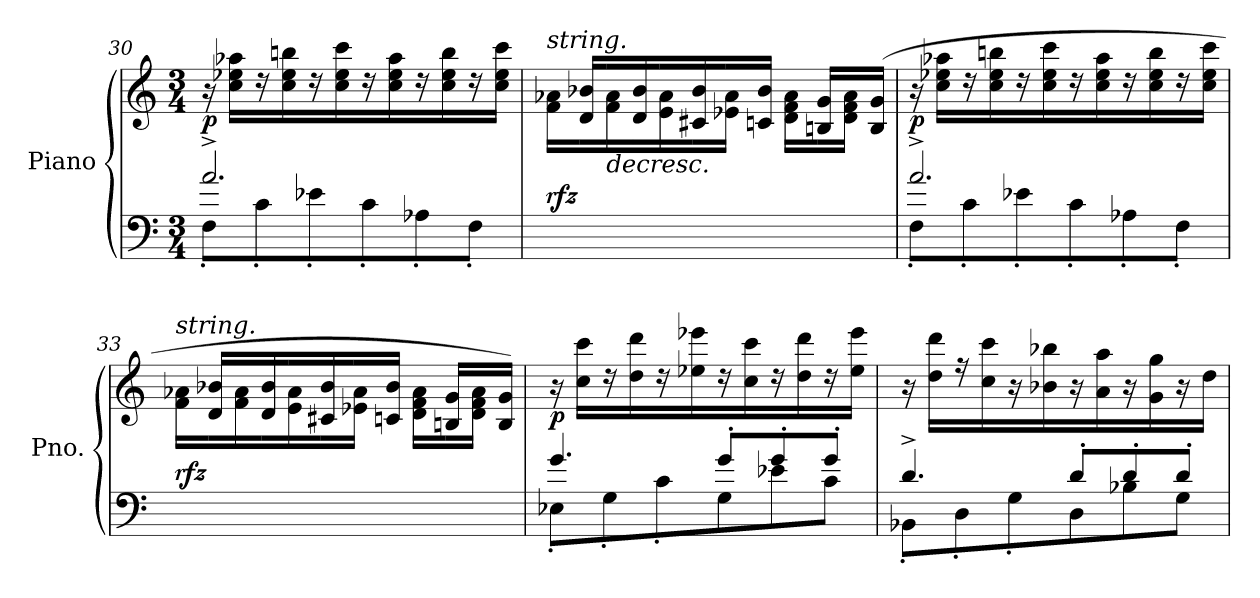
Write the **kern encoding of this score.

**kern	**kern	**dynam
*part1	*part1	*part1
*staff2	*staff1	*staff1/2
*I"Piano	*	*
*I'Pno.	*	*
!!LO:PB:g=z
*clefF4	*clefG2	*
*k[]	*k[]	*
*M3/4	*M3/4	*
=30	=30	=30
*^	*	*
!	!	!	!LO:DY:b
2.a^/	8F'\L	16r	p
.	.	16cc\ 16ee-X\ 16aa-X\LL	.
.	8c'\	16rdd	.
.	.	16cc\ 16ee-\ 16bbn\	.
.	8e-X'\	16rdd	.
.	.	16cc\ 16ee-\ 16ccc\	.
.	8c'\	16rdd	.
.	.	16cc\ 16ee-\ 16aa-\	.
.	8A-X'\	16rdd	.
.	.	16cc\ 16ee-\ 16bb\	.
.	8F'\J	16rdd	.
.	.	16cc\ 16ee-\ 16ccc\JJ	.
*v	*v	*	*
=31	=31	=31
*	*^	*
!	!LO:TX:a:i:t=string.	!	!
!	!	!	!LO:DY:a=2
16ryy	16ryy	(>16f\ 16a-X\LL	rfz
16ryy	16d/ 16b-X/LL	16ryy	.
!	!	!	!LO:HP:b
16ryy	16ryy	16f\ 16a-\	>
16ryy	16d/ 16b-/	16ryy	.
16ryy	16ryy	16e\ 16a-\	.
16ryy	16c#X/ 16b-/	16ryy	.
16ryy	16ryy	16e-X\ 16a-\JJ	.
16ryy	16cn/ 16b-/JJ	16ryy	.
16ryy	16ryy	16d\ 16f\ 16a-\LL	.
16ryy	16Bn/ 16g/LL	16ryy	.
16ryy	16ryy	16d\ 16f\ 16a-\JJ	.
16ryy	(16B/ 16g/JJ	16ryy	.
=32	=32	=32	=32
*^	*	*	*
!	!	!	!	!LO:DY:b
*	*	*v	*v	*
2.a^/	8F'\L	16r	p
.	.	16cc\ 16ee-X\ 16aa-X\LL	.
.	8c'\	16rdd	.
.	.	16cc\ 16ee-\ 16bbn\	.
.	8e-X'\	16rdd	.
.	.	16cc\ 16ee-\ 16ccc\	.
.	8c'\	16rdd	.
.	.	16cc\ 16ee-\ 16aa-\	.
.	8A-X'\	16rdd	.
.	.	16cc\ 16ee-\ 16bb\	.
.	8F'\J	16rdd	.
.	.	16cc\ 16ee-\ 16ccc\JJ	.
*v	*v	*	*
=33	=33	=33
*	*^	*
!	!LO:TX:a:i:t=string.	!	!
!	!	!	!LO:DY:a=2
16ryy	16ryy	16f\ 16a-X\LL	rfz
16ryy	16d/ 16b-X/LL	16ryy	.
16ryy	16ryy	16f\ 16a-\	.
16ryy	16d/ 16b-/	16ryy	.
16ryy	16ryy	16e\ 16a-\	.
16ryy	16c#X/ 16b-/	16ryy	.
16ryy	16ryy	16e-X\ 16a-\JJ	.
16ryy	16cn/ 16b-/JJ	16ryy	.
16ryy	16ryy	16d\ 16f\ 16a-\LL	.
16ryy	16Bn/ 16g/LL	16ryy	.
16ryy	16ryy	16d\ 16f\ 16a-\JJ	]
16ryy	16B/ 16g/JJ)	16ryy	.
!!LO:LB:g=z
=34	=34	=34	=34
*^	*	*	*
!	!	!	!	!LO:DY:b
*	*	*v	*v	*
4.g/	8E-X:'\L	16r	p
.	.	16cc\ 16ccc\LL	.
.	8G'\	16rdd	.
.	.	16dd\ 16ddd\	.
.	8c'\	16rdd	.
.	.	16ee-X\ 16eee-X\	.
8g'/L	8G\	16rdd	.
.	.	16cc\ 16ccc\	.
8g'/	8e-X\	16rdd	.
.	.	16dd\ 16ddd\	.
8g'/J	8c\J	16rdd	.
.	.	16ee-\ 16eee-\JJ	.
=35	=35	=35	=35
4.d^/	8BB-X:'\L	16r	.
.	.	16dd\ 16ddd\LL	.
.	8D'\	16r	.
.	.	16cc\ 16ccc\	.
.	8G'\	16r	.
.	.	16b-X\ 16bb-X\	.
8d'/L	8D\	16r	.
.	.	16a\ 16aa\	.
8d'/	8B-X\	16r	.
.	.	16g\ 16gg\	.
8d'/J	8G\J	16r	.
.	.	16dd\JJ	.
*v	*v	*	*
=	=	=
*-	*-	*-
